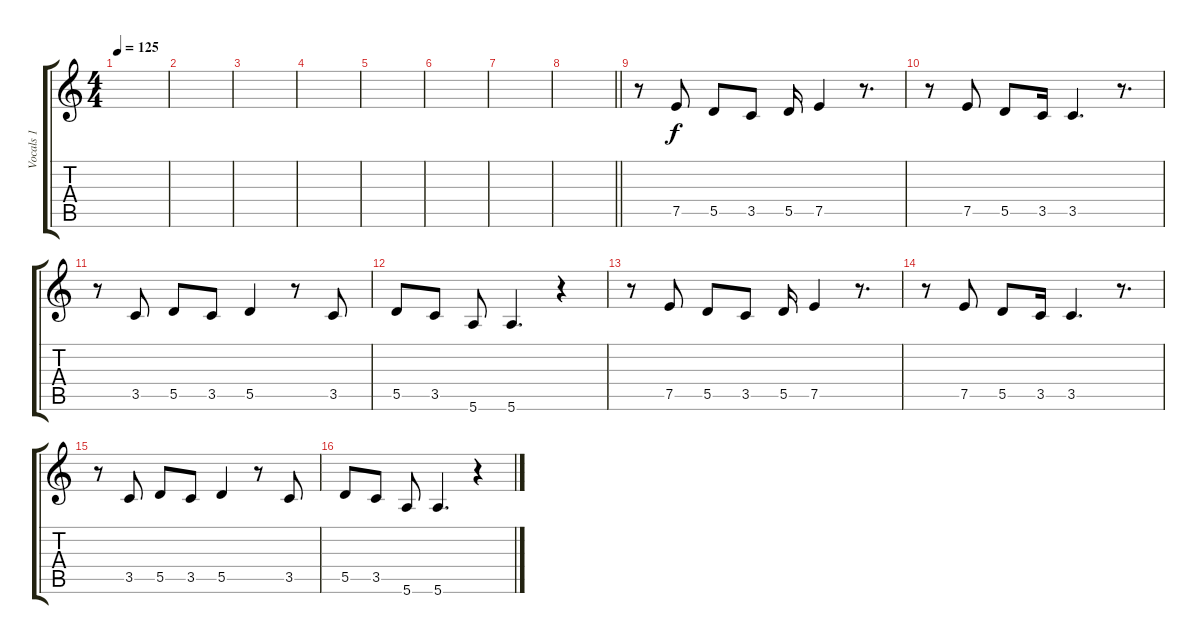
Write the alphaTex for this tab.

\track ("Vocals 1" "Vocals 1") {instrument overdrivenguitar}
\staff {score tabs}
\tuning (E4 B3 G3 D3 A2 E2) {hide}
\ts (4 4)
\tempo 125
\clef g2
\ks c
|
|
|
|
|
|
|
\barLineRight lightlight
|
r.8 7.5.8 5.5.8 3.5.8 5.5.16 7.5.4 r.8{d} |
r.8 7.5.8 5.5.8 3.5.16 3.5.4{d} r.8{d} |
r.8 3.5.8 5.5.8 3.5.8 5.5.4 r.8 3.5.8 |
5.5.8 3.5.8 5.6.8 5.6.4{d} r.4 |
r.8 7.5.8 5.5.8 3.5.8 5.5.16 7.5.4 r.8{d} |
r.8 7.5.8 5.5.8 3.5.16 3.5.4{d} r.8{d} |
r.8 3.5.8 5.5.8 3.5.8 5.5.4 r.8 3.5.8 |
5.5.8 3.5.8 5.6.8 5.6.4{d} r.4
